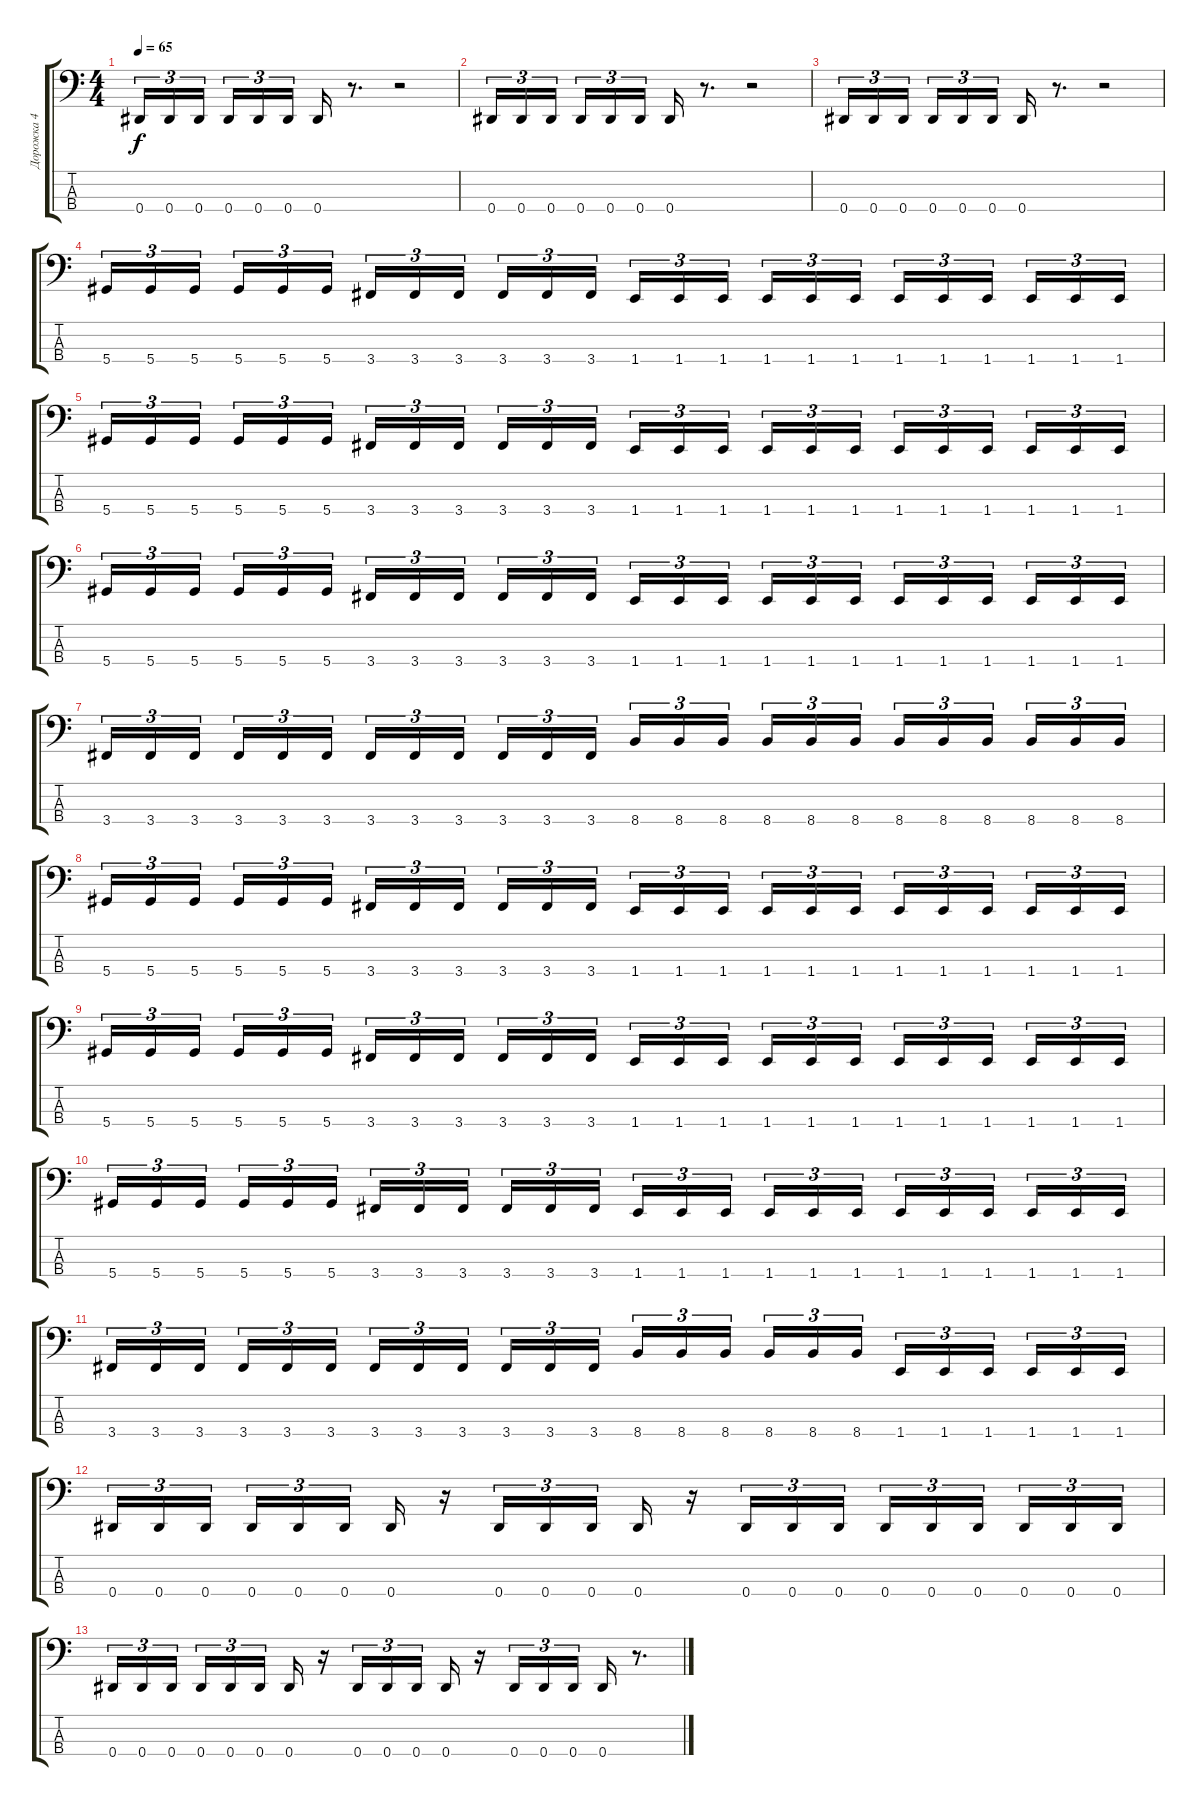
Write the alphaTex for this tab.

\track ("Дорожка 4" "Дорожка 4") {instrument electricbassfinger}
\staff {score tabs}
\tuning (Gb2 Db2 Ab1 Eb1) {hide}
\ts (4 4)
\tempo 65
\clef f4
\ks c
0.4.16{tu (3 2) dy f} 0.4.16{tu (3 2)} 0.4.16{tu (3 2) beam splitsecondary} 0.4.16{tu (3 2)} 0.4.16{tu (3 2)} 0.4.16{tu (3 2)} 0.4.16 r.8{d} r.2 |
0.4.16{tu (3 2)} 0.4.16{tu (3 2)} 0.4.16{tu (3 2) beam splitsecondary} 0.4.16{tu (3 2)} 0.4.16{tu (3 2)} 0.4.16{tu (3 2)} 0.4.16 r.8{d} r.2 |
0.4.16{tu (3 2)} 0.4.16{tu (3 2)} 0.4.16{tu (3 2) beam splitsecondary} 0.4.16{tu (3 2)} 0.4.16{tu (3 2)} 0.4.16{tu (3 2)} 0.4.16 r.8{d} r.2 |
5.4.16{tu (3 2)} 5.4.16{tu (3 2)} 5.4.16{tu (3 2) beam splitsecondary} 5.4.16{tu (3 2)} 5.4.16{tu (3 2)} 5.4.16{tu (3 2)} 3.4.16{tu (3 2)} 3.4.16{tu (3 2)} 3.4.16{tu (3 2) beam splitsecondary} 3.4.16{tu (3 2)} 3.4.16{tu (3 2)} 3.4.16{tu (3 2)} 1.4.16{tu (3 2)} 1.4.16{tu (3 2)} 1.4.16{tu (3 2) beam splitsecondary} 1.4.16{tu (3 2)} 1.4.16{tu (3 2)} 1.4.16{tu (3 2)} 1.4.16{tu (3 2)} 1.4.16{tu (3 2)} 1.4.16{tu (3 2) beam splitsecondary} 1.4.16{tu (3 2)} 1.4.16{tu (3 2)} 1.4.16{tu (3 2)} |
5.4.16{tu (3 2)} 5.4.16{tu (3 2)} 5.4.16{tu (3 2) beam splitsecondary} 5.4.16{tu (3 2)} 5.4.16{tu (3 2)} 5.4.16{tu (3 2)} 3.4.16{tu (3 2)} 3.4.16{tu (3 2)} 3.4.16{tu (3 2) beam splitsecondary} 3.4.16{tu (3 2)} 3.4.16{tu (3 2)} 3.4.16{tu (3 2)} 1.4.16{tu (3 2)} 1.4.16{tu (3 2)} 1.4.16{tu (3 2) beam splitsecondary} 1.4.16{tu (3 2)} 1.4.16{tu (3 2)} 1.4.16{tu (3 2)} 1.4.16{tu (3 2)} 1.4.16{tu (3 2)} 1.4.16{tu (3 2) beam splitsecondary} 1.4.16{tu (3 2)} 1.4.16{tu (3 2)} 1.4.16{tu (3 2)} |
5.4.16{tu (3 2)} 5.4.16{tu (3 2)} 5.4.16{tu (3 2) beam splitsecondary} 5.4.16{tu (3 2)} 5.4.16{tu (3 2)} 5.4.16{tu (3 2)} 3.4.16{tu (3 2)} 3.4.16{tu (3 2)} 3.4.16{tu (3 2) beam splitsecondary} 3.4.16{tu (3 2)} 3.4.16{tu (3 2)} 3.4.16{tu (3 2)} 1.4.16{tu (3 2)} 1.4.16{tu (3 2)} 1.4.16{tu (3 2) beam splitsecondary} 1.4.16{tu (3 2)} 1.4.16{tu (3 2)} 1.4.16{tu (3 2)} 1.4.16{tu (3 2)} 1.4.16{tu (3 2)} 1.4.16{tu (3 2) beam splitsecondary} 1.4.16{tu (3 2)} 1.4.16{tu (3 2)} 1.4.16{tu (3 2)} |
3.4.16{tu (3 2)} 3.4.16{tu (3 2)} 3.4.16{tu (3 2) beam splitsecondary} 3.4.16{tu (3 2)} 3.4.16{tu (3 2)} 3.4.16{tu (3 2)} 3.4.16{tu (3 2)} 3.4.16{tu (3 2)} 3.4.16{tu (3 2) beam splitsecondary} 3.4.16{tu (3 2)} 3.4.16{tu (3 2)} 3.4.16{tu (3 2)} 8.4.16{tu (3 2)} 8.4.16{tu (3 2)} 8.4.16{tu (3 2) beam splitsecondary} 8.4.16{tu (3 2)} 8.4.16{tu (3 2)} 8.4.16{tu (3 2)} 8.4.16{tu (3 2)} 8.4.16{tu (3 2)} 8.4.16{tu (3 2) beam splitsecondary} 8.4.16{tu (3 2)} 8.4.16{tu (3 2)} 8.4.16{tu (3 2)} |
5.4.16{tu (3 2)} 5.4.16{tu (3 2)} 5.4.16{tu (3 2) beam splitsecondary} 5.4.16{tu (3 2)} 5.4.16{tu (3 2)} 5.4.16{tu (3 2)} 3.4.16{tu (3 2)} 3.4.16{tu (3 2)} 3.4.16{tu (3 2) beam splitsecondary} 3.4.16{tu (3 2)} 3.4.16{tu (3 2)} 3.4.16{tu (3 2)} 1.4.16{tu (3 2)} 1.4.16{tu (3 2)} 1.4.16{tu (3 2) beam splitsecondary} 1.4.16{tu (3 2)} 1.4.16{tu (3 2)} 1.4.16{tu (3 2)} 1.4.16{tu (3 2)} 1.4.16{tu (3 2)} 1.4.16{tu (3 2) beam splitsecondary} 1.4.16{tu (3 2)} 1.4.16{tu (3 2)} 1.4.16{tu (3 2)} |
5.4.16{tu (3 2)} 5.4.16{tu (3 2)} 5.4.16{tu (3 2) beam splitsecondary} 5.4.16{tu (3 2)} 5.4.16{tu (3 2)} 5.4.16{tu (3 2)} 3.4.16{tu (3 2)} 3.4.16{tu (3 2)} 3.4.16{tu (3 2) beam splitsecondary} 3.4.16{tu (3 2)} 3.4.16{tu (3 2)} 3.4.16{tu (3 2)} 1.4.16{tu (3 2)} 1.4.16{tu (3 2)} 1.4.16{tu (3 2) beam splitsecondary} 1.4.16{tu (3 2)} 1.4.16{tu (3 2)} 1.4.16{tu (3 2)} 1.4.16{tu (3 2)} 1.4.16{tu (3 2)} 1.4.16{tu (3 2) beam splitsecondary} 1.4.16{tu (3 2)} 1.4.16{tu (3 2)} 1.4.16{tu (3 2)} |
5.4.16{tu (3 2)} 5.4.16{tu (3 2)} 5.4.16{tu (3 2) beam splitsecondary} 5.4.16{tu (3 2)} 5.4.16{tu (3 2)} 5.4.16{tu (3 2)} 3.4.16{tu (3 2)} 3.4.16{tu (3 2)} 3.4.16{tu (3 2) beam splitsecondary} 3.4.16{tu (3 2)} 3.4.16{tu (3 2)} 3.4.16{tu (3 2)} 1.4.16{tu (3 2)} 1.4.16{tu (3 2)} 1.4.16{tu (3 2) beam splitsecondary} 1.4.16{tu (3 2)} 1.4.16{tu (3 2)} 1.4.16{tu (3 2)} 1.4.16{tu (3 2)} 1.4.16{tu (3 2)} 1.4.16{tu (3 2) beam splitsecondary} 1.4.16{tu (3 2)} 1.4.16{tu (3 2)} 1.4.16{tu (3 2)} |
3.4.16{tu (3 2)} 3.4.16{tu (3 2)} 3.4.16{tu (3 2) beam splitsecondary} 3.4.16{tu (3 2)} 3.4.16{tu (3 2)} 3.4.16{tu (3 2)} 3.4.16{tu (3 2)} 3.4.16{tu (3 2)} 3.4.16{tu (3 2) beam splitsecondary} 3.4.16{tu (3 2)} 3.4.16{tu (3 2)} 3.4.16{tu (3 2)} 8.4.16{tu (3 2)} 8.4.16{tu (3 2)} 8.4.16{tu (3 2) beam splitsecondary} 8.4.16{tu (3 2)} 8.4.16{tu (3 2)} 8.4.16{tu (3 2)} 1.4.16{tu (3 2)} 1.4.16{tu (3 2)} 1.4.16{tu (3 2) beam splitsecondary} 1.4.16{tu (3 2)} 1.4.16{tu (3 2)} 1.4.16{tu (3 2)} |
0.4.16{tu (3 2)} 0.4.16{tu (3 2)} 0.4.16{tu (3 2) beam splitsecondary} 0.4.16{tu (3 2)} 0.4.16{tu (3 2)} 0.4.16{tu (3 2)} 0.4.16 r.16 0.4.16{tu (3 2)} 0.4.16{tu (3 2)} 0.4.16{tu (3 2)} 0.4.16 r.16 0.4.16{tu (3 2)} 0.4.16{tu (3 2)} 0.4.16{tu (3 2)} 0.4.16{tu (3 2)} 0.4.16{tu (3 2)} 0.4.16{tu (3 2) beam splitsecondary} 0.4.16{tu (3 2)} 0.4.16{tu (3 2)} 0.4.16{tu (3 2)} |
0.4.16{tu (3 2)} 0.4.16{tu (3 2)} 0.4.16{tu (3 2) beam splitsecondary} 0.4.16{tu (3 2)} 0.4.16{tu (3 2)} 0.4.16{tu (3 2)} 0.4.16 r.16 0.4.16{tu (3 2)} 0.4.16{tu (3 2)} 0.4.16{tu (3 2)} 0.4.16 r.16 0.4.16{tu (3 2)} 0.4.16{tu (3 2)} 0.4.16{tu (3 2)} 0.4.16 r.8{d}
